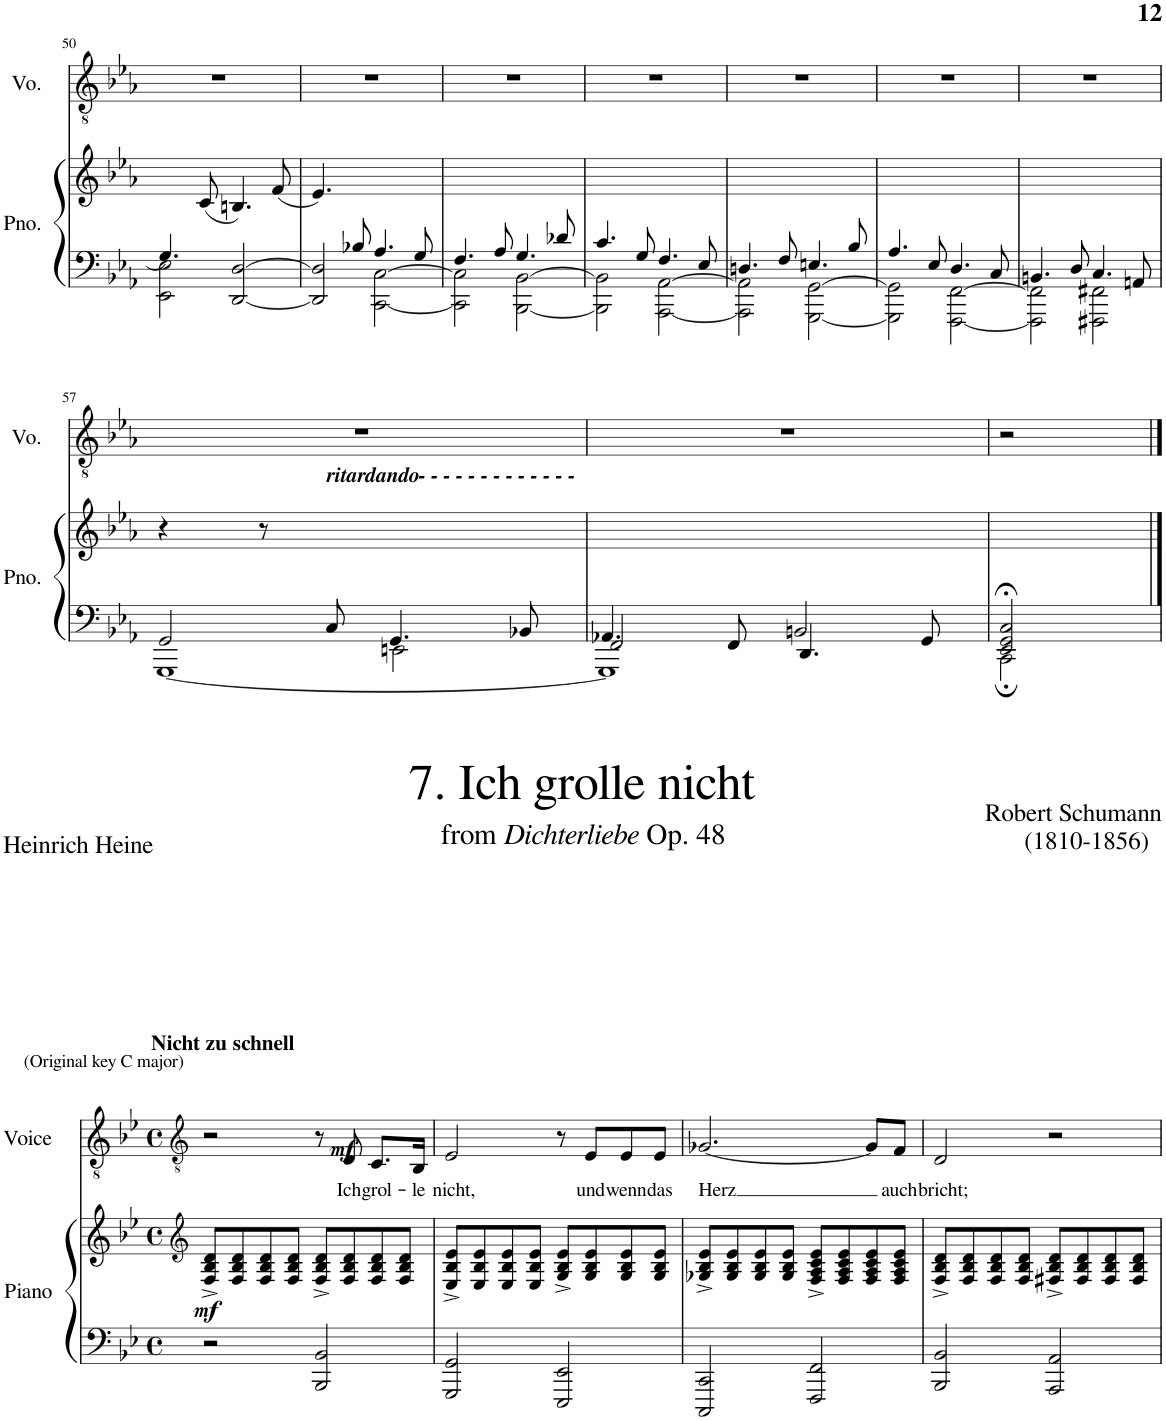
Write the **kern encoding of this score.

**kern	**kern	**dynam	**kern	**text	**dynam
*part2	*part2	*part2	*part1	*part1	*part1
*staff3	*staff2	*staff2/3	*staff1	*staff1	*staff1
*I"Piano	*	*	*I"Voice	*	*
*I'Pno.	*	*	*I'Vo.	*	*
!!LO:PB:g=z
*clefF4	*clefG2	*	*clefGv2	*	*
*k[b-e-a-]	*k[b-e-a-]	*	*k[b-e-a-]	*	*
*M2/2	*M2/2	*	*M2/2	*	*
*met(c|)	*met(c|)	*	*met(c|)	*	*
=50	=50	=50	=50	=50	=50
*^	*	*	*	*	*
4.G/	2EE-\ 2E-\	4.ryy	.	1r	.	.
2ryy	.	(8c/	.	.	.	.
.	[2DD/ [2D/	4.Bn/)	.	.	.	.
8ryy	.	(8f/	.	.	.	.
=51	=51	=51	=51	=51	=51	=51
4.ryy	2DD/] 2D/]	4.e-/)	.	1r	.	.
8B-X/	.	2ryy	.	.	.	.
4.A-/	[2CC\ [2C\	.	.	.	.	.
8G/	.	8ryy	.	.	.	.
=52	=52	=52	=52	=52	=52	=52
4.F/	2CC\] 2C\]	1ryy	.	1r	.	.
8A-/	.	.	.	.	.	.
4.G/	[2BBB-\ [2BB-\	.	.	.	.	.
8d-X/	.	.	.	.	.	.
=53	=53	=53	=53	=53	=53	=53
4.c/	2BBB-\] 2BB-\]	1ryy	.	1r	.	.
8G/	.	.	.	.	.	.
4.F/	[2AAA-\ [2AA-\	.	.	.	.	.
8E-/	.	.	.	.	.	.
=54	=54	=54	=54	=54	=54	=54
4.Dn/	2AAA-\] 2AA-\]	1ryy	.	1r	.	.
8F/	.	.	.	.	.	.
4.En/	[2GGG\ [2GG\	.	.	.	.	.
8B-/	.	.	.	.	.	.
=55	=55	=55	=55	=55	=55	=55
4.A-/	2GGG\] 2GG\]	1ryy	.	1r	.	.
8E-/	.	.	.	.	.	.
4.D/	[2FFF\ [2FF\	.	.	.	.	.
8C/	.	.	.	.	.	.
=56	=56	=56	=56	=56	=56	=56
4.BBn/	2FFF\] 2FF\]	1ryy	.	1r	.	.
8D/	.	.	.	.	.	.
4.C/	2FFF#X\ 2FF#X\	.	.	.	.	.
8AAn/	.	.	.	.	.	.
!!LO:LB:g=z
=57	=57	=57	=57	=57	=57	=57
*	*^	*	*	*^	*	*
4.ryy	2GG/	[1GGG	4r	.	1r	4.ryy	.	.
.	.	.	8r	.	.	.	.	.
!	!	!	!	!	!	!LO:TX:b:Bi:t=ritardando- - - - - - - - - - - - -	!	!
8C/	.	.	2ryy	.	.	2ryy	.	.
4.GG/	2EEn\	.	.	.	.	.	.	.
8BB-X/	.	.	8ryy	.	.	8ryy	.	.
*	*	*	*	*	*v	*v	*	*
=58	=58	=58	=58	=58	=58	=58	=58
4.AA-X/	2FF/	1GGG]	1ryy	.	1r	.	.
8FF/	.	.	.	.	.	.	.
4.DD/	2BBn/	.	.	.	.	.	.
8GG;</	.	.	.	.	.	.	.
*	*v	*v	*	*	*	*	*
=59	=59	=59	=59	=59	=59	=59
2EE-/;< 2GG/;< 2C/;<	2CC;\	2ryy	.	2r	.	.
*v	*v	*	*	*	*	*
!!LO:LB:g=z
==1	==1	==1	==1	==1	==1
*	*clefG2	*	*clefGv2	*	*
*k[b-e-]	*k[b-e-]	*	*k[b-e-]	*	*
*M4/4	*M4/4	*	*M4/4	*	*
*met(c)	*met(c)	*	*met(c)	*	*
*^	*	*	*	*	*
!	!	!	!	!LO:TX:a:t=Invisible notes, articulations, tempos, etc. are to provide better playback due to technology limitations and to reflect actual performance practice.	!	!
!	!	!	!	!LO:TX:a:B:t=Nicht zu schnell	!	!
!	!	!	!LO:DY:b	!	!	!
*v	*v	*	*	*^	*	*
2r	8F/^ 8B-/^ 8d/^L	mf	2r	8.ryy	.	.
.	8F/ 8B-/ 8d/	.	.	.	.	.
!	!	!	!	!LO:TX:a:t=(Original key C major)	!	!
.	.	.	.	2ryy	.	.
.	8F/ 8B-/ 8d/	.	.	.	.	.
.	8F/ 8B-/ 8d/J	.	.	.	.	.
2BBB-/ 2BB-/	8F/^ 8B-/^ 8d/^L	.	8r	.	.	.
!	!	!	!	!	!LO:LY:b	!LO:DY:b
.	8F/ 8B-/ 8d/	.	8D/	.	Ich	mf
.	.	.	.	4ryy	.	.
!	!	!	!	!	!LO:LY:b	!
.	8F/ 8B-/ 8d/	.	8.C/L	.	grol-	.
.	8F/ 8B-/ 8d/J	.	.	.	.	.
!	!	!	!	!	!LO:LY:b	!
.	.	.	16BB-/Jk	16ryy	-le	.
=2	=2	=2	=2	=2	=2	=2
!	!	!	!	!	!LO:LY:b	!
*	*	*	*v	*v	*	*
2GGG/ 2GG/	8E-/^ 8B-/^ 8e-/^L	.	2E-/	nicht,	.
.	8E-/ 8B-/ 8e-/	.	.	.	.
.	8E-/ 8B-/ 8e-/	.	.	.	.
.	8E-/ 8B-/ 8e-/J	.	.	.	.
2EEE-/ 2EE-/	8G/^ 8B-/^ 8e-/^L	.	8r	.	.
!	!	!	!	!LO:LY:b	!
.	8G/ 8B-/ 8e-/	.	8E-/L	und	.
!	!	!	!	!LO:LY:b	!
.	8G/ 8B-/ 8e-/	.	8E-/	wenn	.
!	!	!	!	!LO:LY:b	!
.	8G/ 8B-/ 8e-/J	.	8E-/J	das	.
=3	=3	=3	=3	=3	=3
!	!	!	!	!LO:LY:b	!
2CCC/ 2CC/	8G-X/^ 8B-/^ 8e-/^L	.	[2.G-X/	Herz	.
.	8G-/ 8B-/ 8e-/	.	.	.	.
.	8G-/ 8B-/ 8e-/	.	.	.	.
.	8G-/ 8B-/ 8e-/J	.	.	.	.
2FFF/ 2FF/	8F/^ 8A/^ 8c/^ 8e-/^L	.	.	.	.
.	8F/ 8A/ 8c/ 8e-/	.	.	.	.
.	8F/ 8A/ 8c/ 8e-/	.	8G-/L]	.	.
!	!	!	!	!LO:LY:b	!
.	8F/ 8A/ 8c/ 8e-/J	.	8F/J	auch	.
=4	=4	=4	=4	=4	=4
!	!	!	!	!LO:LY:b	!
2BBB-/ 2BB-/	8F/^ 8B-/^ 8d/^L	.	2D/	bricht;	.
.	8F/ 8B-/ 8d/	.	.	.	.
.	8F/ 8B-/ 8d/	.	.	.	.
.	8F/ 8B-/ 8d/J	.	.	.	.
2AAA/ 2AA/	8F#X/^ 8B-/^ 8d/^L	.	2r	.	.
.	8F#/ 8B-/ 8d/	.	.	.	.
.	8F#/ 8B-/ 8d/	.	.	.	.
.	8F#/ 8B-/ 8d/J	.	.	.	.
=	=	=	=	=	=
*-	*-	*-	*-	*-	*-
